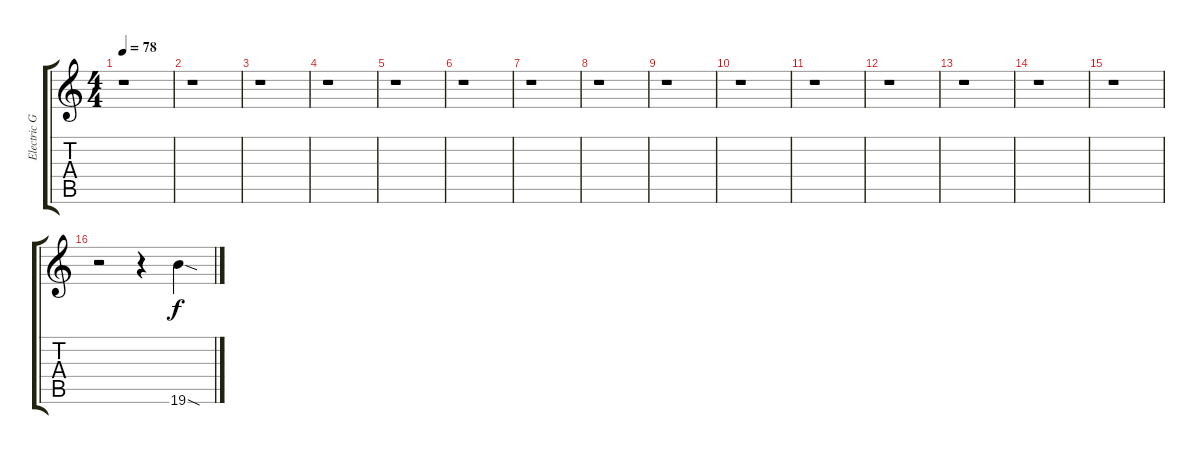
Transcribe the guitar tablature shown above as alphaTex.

\track ("Electric Guitar 2 (distortion)" "Electric G") {instrument distortionguitar}
\staff {score tabs}
\tuning (E4 B3 G3 E3 B2 E2) {hide}
\ts (4 4)
\tempo 78
\clef g2
\ks c
r.1{dy f} |
r.1 |
r.1 |
r.1 |
r.1 |
r.1 |
r.1 |
r.1 |
r.1 |
r.1 |
r.1 |
r.1 |
r.1 |
r.1 |
r.1 |
r.2 r.4 19.6{sod}.4
